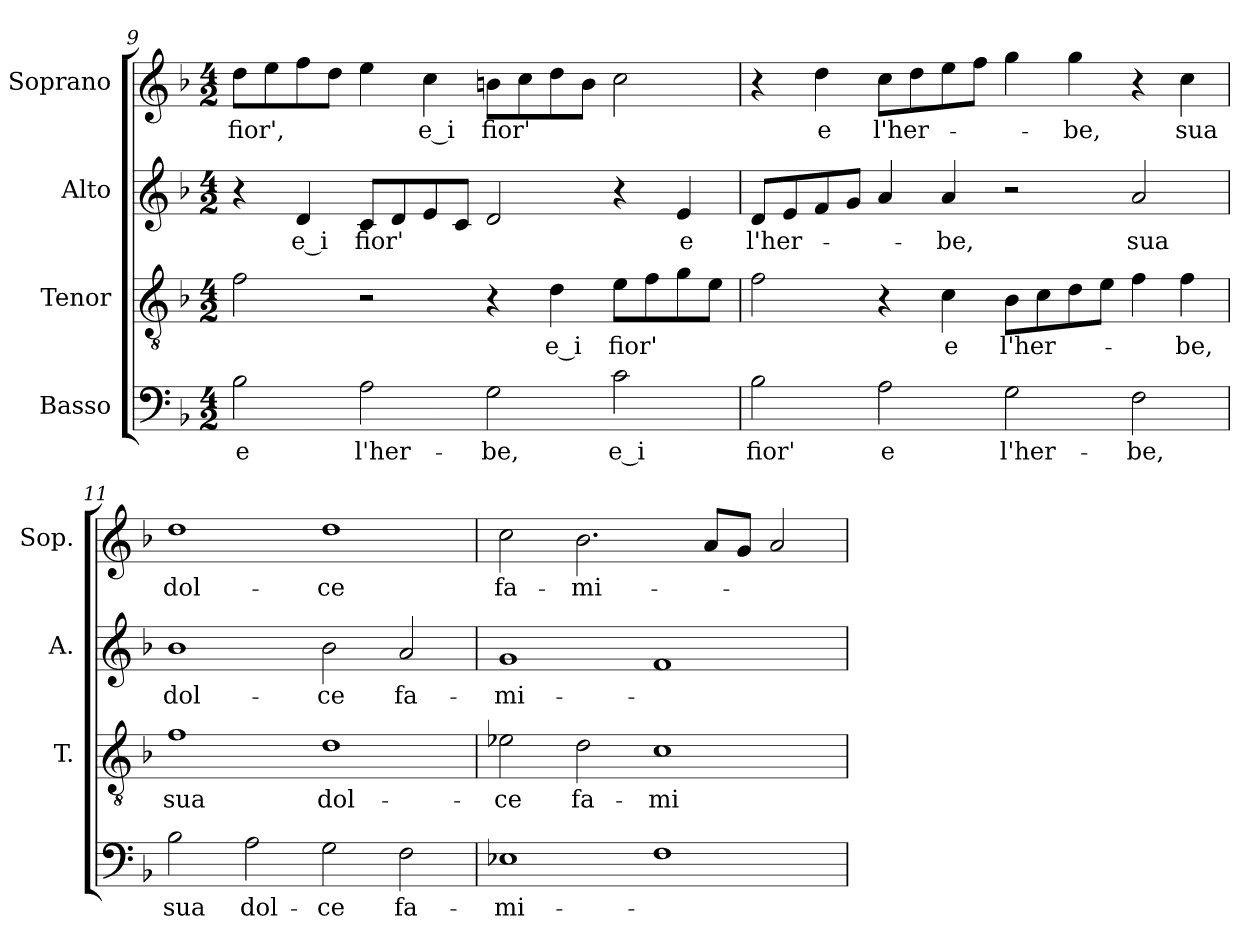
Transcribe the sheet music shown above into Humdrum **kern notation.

**kern	**text	**kern	**text	**kern	**text	**kern	**text
*part4	*part4	*part3	*part3	*part2	*part2	*part1	*part1
*staff4	*staff4	*staff3	*staff3	*staff2	*staff2	*staff1	*staff1
*I"Basso	*	*I"Tenor	*	*I"Alto	*	*I"Soprano	*
*	*	*I'T.	*	*I'A.	*	*I'Sop.	*
!!LO:LB:g=z
*clefF4	*	*clefGv2	*	*clefG2	*	*clefG2	*
*	*	*ITrd7c12	*	*	*	*	*
*k[b-]	*	*k[b-]	*	*k[b-]	*	*k[b-]	*
*F:	*	*F:	*	*F:	*	*F:	*
*M4/2	*	*M4/2	*	*M4/2	*	*M4/2	*
=9	=9	=9	=9	=9	=9	=9	=9
!	!LO:LY:b:color=#000000	!	!	!	!	!	!
!	!	!	!	!	!	!	!LO:LY:b:color=#000000
2B-i\	e	2Fi\	.	4r	.	8ddi\L	fior',
.	.	.	.	.	.	8eei\	.
!	!	!	!	!	!LO:LY:b:color=#000000	!	!
.	.	.	.	4di/	e_i	8ffi\	.
.	.	.	.	.	.	8ddi\J	.
!	!LO:LY:b:color=#000000	!	!	!	!	!	!
!	!	!	!	!	!LO:LY:b:color=#000000	!	!
2Ai\	l'her-	2r	.	8ci/L	fior'	4eei\	.
.	.	.	.	8di/	.	.	.
!	!	!	!	!	!	!	!LO:LY:b:color=#000000
.	.	.	.	8ei/	.	4cci\	e_i
.	.	.	.	8ci/J	.	.	.
!	!LO:LY:b:color=#000000	!	!	!	!	!	!
!	!	!	!	!	!	!	!LO:LY:b:color=#000000
2Gi\	-be,	4r	.	2di/	.	8bni\L	fior'
.	.	.	.	.	.	8cci\	.
!	!	!	!LO:LY:b:color=#000000	!	!	!	!
.	.	4Di\	e_i	.	.	8ddi\	.
.	.	.	.	.	.	8bi\J	.
!	!LO:LY:b:color=#000000	!	!	!	!	!	!
!	!	!	!LO:LY:b:color=#000000	!	!	!	!
2ci\	e_i	8Ei\L	fior'	4r	.	2cci\	.
.	.	8Fi\	.	.	.	.	.
!	!	!	!	!	!LO:LY:b:color=#000000	!	!
.	.	8Gi\	.	4ei/	e	.	.
.	.	8Ei\J	.	.	.	.	.
=10	=10	=10	=10	=10	=10	=10	=10
!	!LO:LY:b:color=#000000	!	!	!	!	!	!
!	!	!	!	!	!LO:LY:b:color=#000000	!	!
2B-i\	fior'	2Fi\	.	8di/L	l'her-	4r	.
.	.	.	.	8ei/	.	.	.
!	!	!	!	!	!	!	!LO:LY:b:color=#000000
.	.	.	.	8fi/	.	4ddi\	e
.	.	.	.	8gi/J	.	.	.
!	!LO:LY:b:color=#000000	!	!	!	!	!	!
!	!	!	!	!	!	!	!LO:LY:b:color=#000000
2Ai\	e	4r	.	4ai/	.	8cci\L	l'her-
.	.	.	.	.	.	8ddi\	.
!	!	!	!LO:LY:b:color=#000000	!	!	!	!
!	!	!	!	!	!LO:LY:b:color=#000000	!	!
.	.	4Ci\	e	4ai/	-be,	8eei\	.
.	.	.	.	.	.	8ffi\J	.
!	!LO:LY:b:color=#000000	!	!	!	!	!	!
!	!	!	!LO:LY:b:color=#000000	!	!	!	!
2Gi\	l'her-	8BB-i\L	l'her-	2r	.	4ggi\	.
.	.	8Ci\	.	.	.	.	.
!	!	!	!	!	!	!	!LO:LY:b:color=#000000
.	.	8Di\	.	.	.	4ggi\	-be,
.	.	8Ei\J	.	.	.	.	.
!	!LO:LY:b:color=#000000	!	!	!	!	!	!
!	!	!	!	!	!LO:LY:b:color=#000000	!	!
2Fi\	-be,	4Fi\	.	2ai/	sua	4r	.
!	!	!	!LO:LY:b:color=#000000	!	!	!	!
!	!	!	!	!	!	!	!LO:LY:b:color=#000000
.	.	4Fi\	-be,	.	.	4cci\	sua
=11	=11	=11	=11	=11	=11	=11	=11
!	!LO:LY:b:color=#000000	!	!	!	!	!	!
!	!	!	!LO:LY:b:color=#000000	!	!	!	!
!	!	!	!	!	!LO:LY:b:color=#000000	!	!
!	!	!	!	!	!	!	!LO:LY:b:color=#000000
2B-i\	sua	1Fi	sua	1b-i	dol-	1ddi	dol-
!	!LO:LY:b:color=#000000	!	!	!	!	!	!
2Ai\	dol-	.	.	.	.	.	.
!	!LO:LY:b:color=#000000	!	!	!	!	!	!
!	!	!	!LO:LY:b:color=#000000	!	!	!	!
!	!	!	!	!	!LO:LY:b:color=#000000	!	!
!	!	!	!	!	!	!	!LO:LY:b:color=#000000
2Gi\	-ce	1Di	dol-	2b-i\	-ce	1ddi	-ce
!	!LO:LY:b:color=#000000	!	!	!	!	!	!
!	!	!	!	!	!LO:LY:b:color=#000000	!	!
2Fi\	fa-	.	.	2ai/	fa-	.	.
!!LO:PB:g=z
=12	=12	=12	=12	=12	=12	=12	=12
!	!LO:LY:b:color=#000000	!	!	!	!	!	!
!	!	!	!LO:LY:b:color=#000000	!	!	!	!
!	!	!	!	!	!LO:LY:b:color=#000000	!	!
!	!	!	!	!	!	!	!LO:LY:b:color=#000000
1E-Xi	-mi-	2E-Xi\	-ce	1gi	-mi-	2cci\	fa-
!	!	!	!LO:LY:b:color=#000000	!	!	!	!
!	!	!	!	!	!	!	!LO:LY:b:color=#000000
.	.	2Di\	fa-	.	.	2.b-i\	-mi-
!	!	!	!LO:LY:b:color=#000000	!	!	!	!
1Fi	.	1Ci	-mi-	1fi	.	.	.
.	.	.	.	.	.	8ai/L	.
.	.	.	.	.	.	8gi/J	.
.	.	.	.	.	.	2ai/	.
=	=	=	=	=	=	=	=
*-	*-	*-	*-	*-	*-	*-	*-
